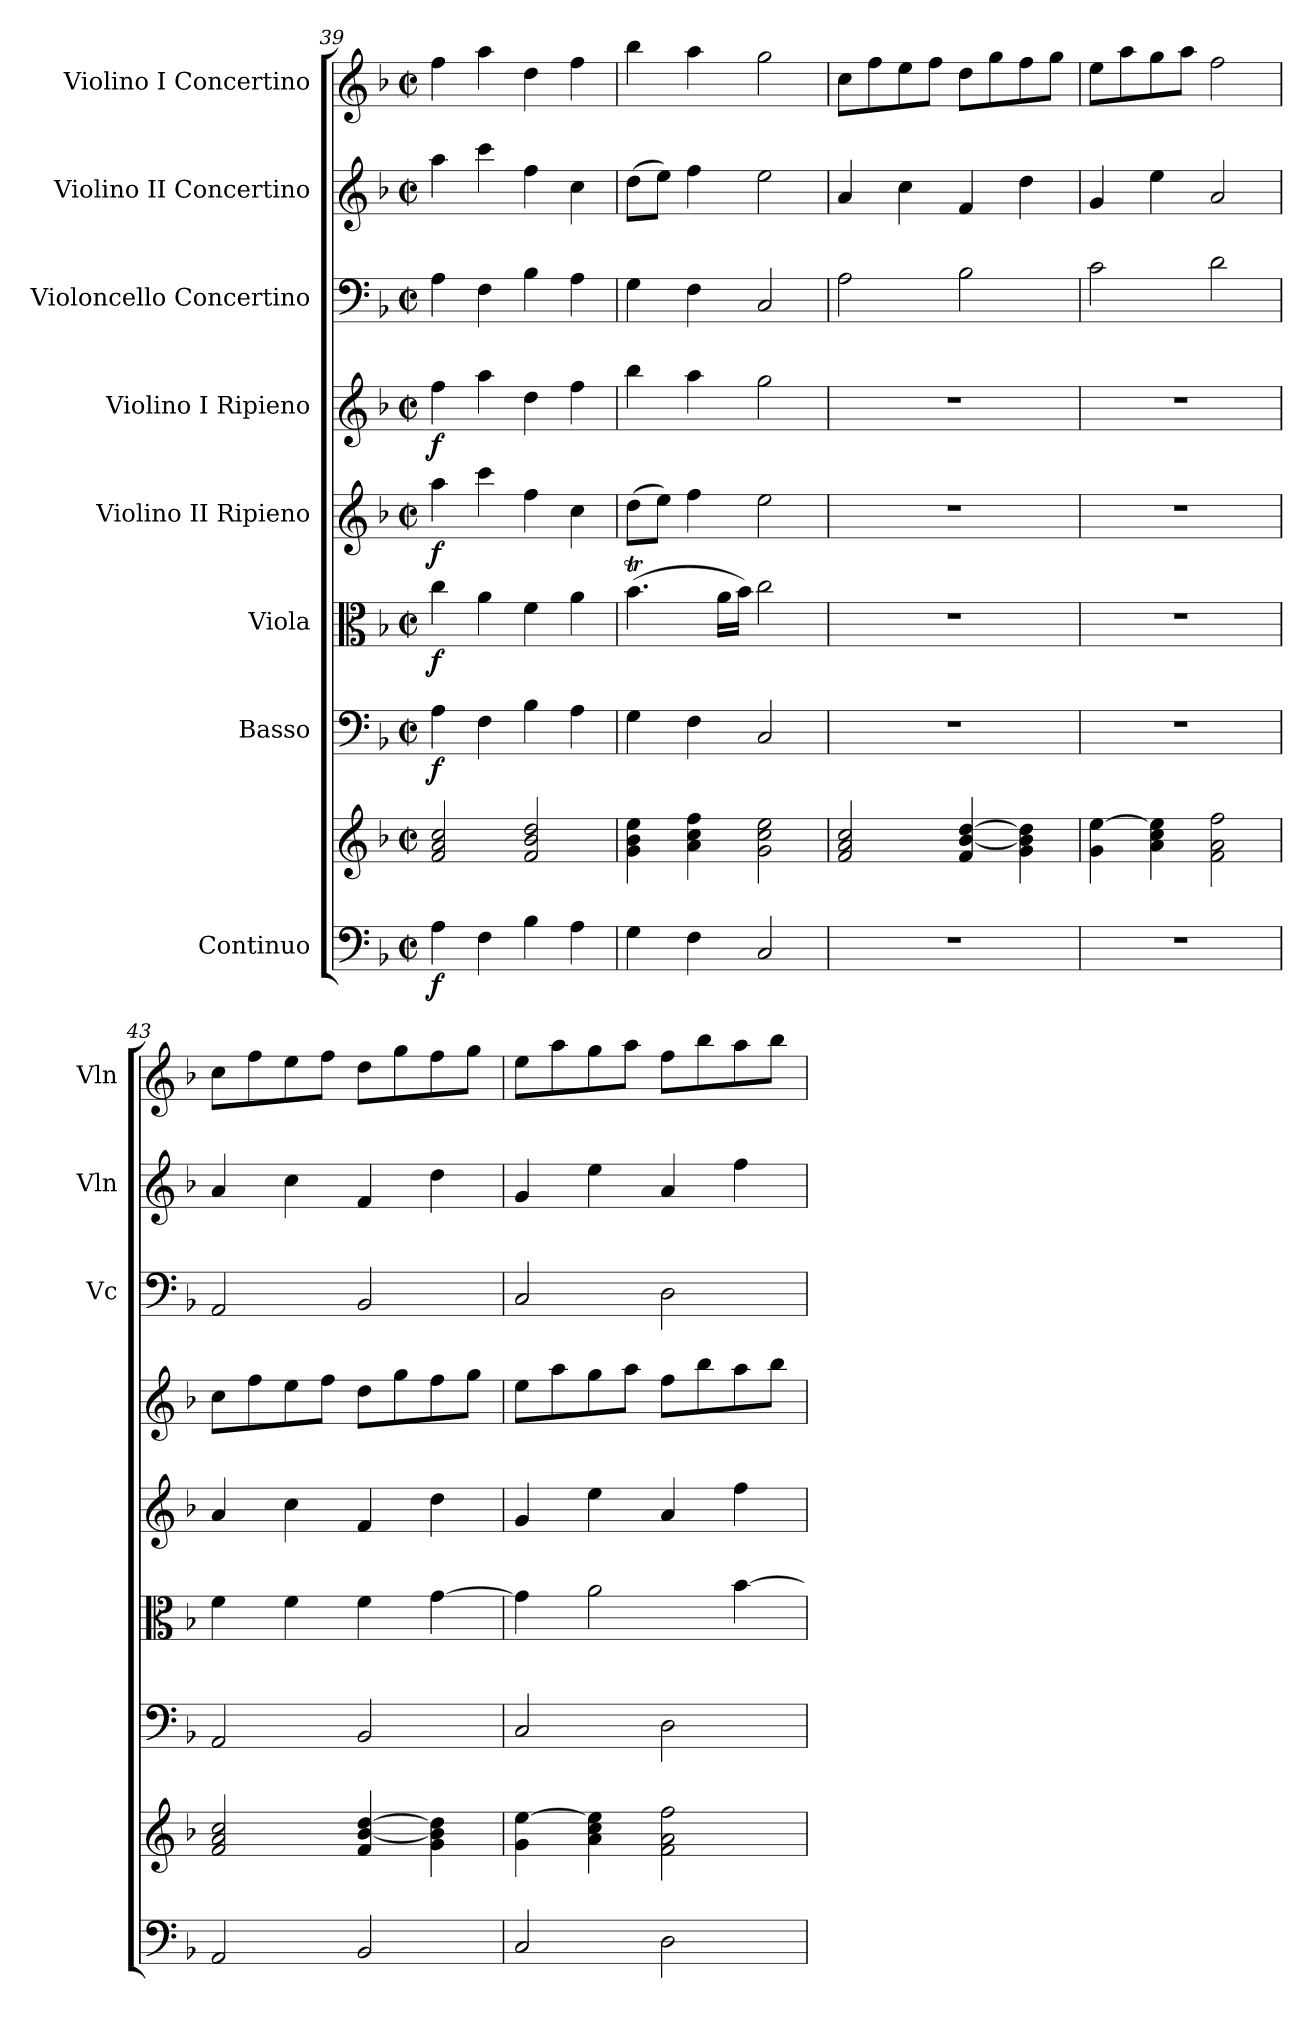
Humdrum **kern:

**kern	**kern	**dynam	**kern	**dynam	**kern	**dynam	**kern	**dynam	**kern	**dynam	**kern	**kern	**kern
*part8	*part8	*part8	*part7	*part7	*part6	*part6	*part5	*part5	*part4	*part4	*part3	*part2	*part1
*staff9	*staff8	*staff8/9	*staff7	*staff7	*staff6	*staff6	*staff5	*staff5	*staff4	*staff4	*staff3	*staff2	*staff1
*I"Continuo	*	*	*I"Basso	*	*I"Viola	*	*I"Violino II Ripieno	*	*I"Violino I Ripieno	*	*I"Violoncello Concertino	*I"Violino II Concertino	*I"Violino I Concertino
*	*	*	*	*	*	*	*	*	*	*	*I'Vc	*I'Vln	*I'Vln
*clefF4	*clefG2	*	*clefF4	*	*clefC3	*	*clefG2	*	*clefG2	*	*clefF4	*clefG2	*clefG2
*k[b-]	*k[b-]	*	*k[b-]	*	*k[b-]	*	*k[b-]	*	*k[b-]	*	*k[b-]	*k[b-]	*k[b-]
*M2/2	*M2/2	*	*M2/2	*	*M2/2	*	*M2/2	*	*M2/2	*	*M2/2	*M2/2	*M2/2
*met(c|)	*met(c|)	*	*met(c|)	*	*met(c|)	*	*met(c|)	*	*met(c|)	*	*met(c|)	*met(c|)	*met(c|)
=39	=39	=39	=39	=39	=39	=39	=39	=39	=39	=39	=39	=39	=39
!	!	!LO:DY:b=2	!	!LO:DY:b	!	!LO:DY:b	!	!LO:DY:b	!	!LO:DY:b	!	!	!
4A\	2f/ 2a/ 2cc/	f	4A\	f	4cc\	f	4aa\	f	4ff\	f	4A\	4aa\	4ff\
4F\	.	.	4F\	.	4a\	.	4ccc\	.	4aa\	.	4F\	4ccc\	4aa\
4B-\	2f/ 2b-/ 2dd/	.	4B-\	.	4f\	.	4ff\	.	4dd\	.	4B-\	4ff\	4dd\
4A\	.	.	4A\	.	4a\	.	4cc\	.	4ff\	.	4A\	4cc\	4ff\
=40	=40	=40	=40	=40	=40	=40	=40	=40	=40	=40	=40	=40	=40
4G\	4g\ 4b-\ 4ee\	.	4G\	.	(>4.b-T\	.	(>8dd\L	.	4bb-\	.	4G\	(>8dd\L	4bb-\
.	.	.	.	.	.	.	8ee\J)	.	.	.	.	8ee\J)	.
4F\	4a\ 4cc\ 4ff\	.	4F\	.	.	.	4ff\	.	4aa\	.	4F\	4ff\	4aa\
.	.	.	.	.	16a\LL	.	.	.	.	.	.	.	.
.	.	.	.	.	16b-\JJ)	.	.	.	.	.	.	.	.
2C/	2g\ 2cc\ 2ee\	.	2C/	.	2cc\	.	2ee\	.	2gg\	.	2C/	2ee\	2gg\
=41	=41	=41	=41	=41	=41	=41	=41	=41	=41	=41	=41	=41	=41
1r	2f/ 2a/ 2cc/	.	1r	.	1r	.	1r	.	1r	.	2A\	4a/	8cc\L
.	.	.	.	.	.	.	.	.	.	.	.	.	8ff\
.	.	.	.	.	.	.	.	.	.	.	.	4cc\	8ee\
.	.	.	.	.	.	.	.	.	.	.	.	.	8ff\J
.	4f/ [4b-/ [4dd/	.	.	.	.	.	.	.	.	.	2B-\	4f/	8dd\L
.	.	.	.	.	.	.	.	.	.	.	.	.	8gg\
.	4g\ 4b-\] 4dd\]	.	.	.	.	.	.	.	.	.	.	4dd\	8ff\
.	.	.	.	.	.	.	.	.	.	.	.	.	8gg\J
!!LO:LB:g=z
=42	=42	=42	=42	=42	=42	=42	=42	=42	=42	=42	=42	=42	=42
1r	4g\ [4ee\	.	1r	.	1r	.	1r	.	1r	.	2c\	4g/	8ee\L
.	.	.	.	.	.	.	.	.	.	.	.	.	8aa\
.	4a\ 4cc\ 4ee\]	.	.	.	.	.	.	.	.	.	.	4ee\	8gg\
.	.	.	.	.	.	.	.	.	.	.	.	.	8aa\J
.	2f\ 2a\ 2ff\	.	.	.	.	.	.	.	.	.	2d\	2a/	2ff\
=43	=43	=43	=43	=43	=43	=43	=43	=43	=43	=43	=43	=43	=43
2AA/	2f/ 2a/ 2cc/	.	2AA/	.	4f\	.	4a/	.	8cc\L	.	2AA/	4a/	8cc\L
.	.	.	.	.	.	.	.	.	8ff\	.	.	.	8ff\
.	.	.	.	.	4f\	.	4cc\	.	8ee\	.	.	4cc\	8ee\
.	.	.	.	.	.	.	.	.	8ff\J	.	.	.	8ff\J
2BB-/	4f/ [4b-/ [4dd/	.	2BB-/	.	4f\	.	4f/	.	8dd\L	.	2BB-/	4f/	8dd\L
.	.	.	.	.	.	.	.	.	8gg\	.	.	.	8gg\
.	4g\ 4b-\] 4dd\]	.	.	.	[4g\	.	4dd\	.	8ff\	.	.	4dd\	8ff\
.	.	.	.	.	.	.	.	.	8gg\J	.	.	.	8gg\J
=44	=44	=44	=44	=44	=44	=44	=44	=44	=44	=44	=44	=44	=44
2C/	4g\ [4ee\	.	2C/	.	4g\]	.	4g/	.	8ee\L	.	2C/	4g/	8ee\L
.	.	.	.	.	.	.	.	.	8aa\	.	.	.	8aa\
.	4a\ 4cc\ 4ee\]	.	.	.	2a\	.	4ee\	.	8gg\	.	.	4ee\	8gg\
.	.	.	.	.	.	.	.	.	8aa\J	.	.	.	8aa\J
2D\	2f\ 2a\ 2ff\	.	2D\	.	.	.	4a/	.	8ff\L	.	2D\	4a/	8ff\L
.	.	.	.	.	.	.	.	.	8bb-\	.	.	.	8bb-\
.	.	.	.	.	[4b-\	.	4ff\	.	8aa\	.	.	4ff\	8aa\
.	.	.	.	.	.	.	.	.	8bb-\J	.	.	.	8bb-\J
=	=	=	=	=	=	=	=	=	=	=	=	=	=
*-	*-	*-	*-	*-	*-	*-	*-	*-	*-	*-	*-	*-	*-
